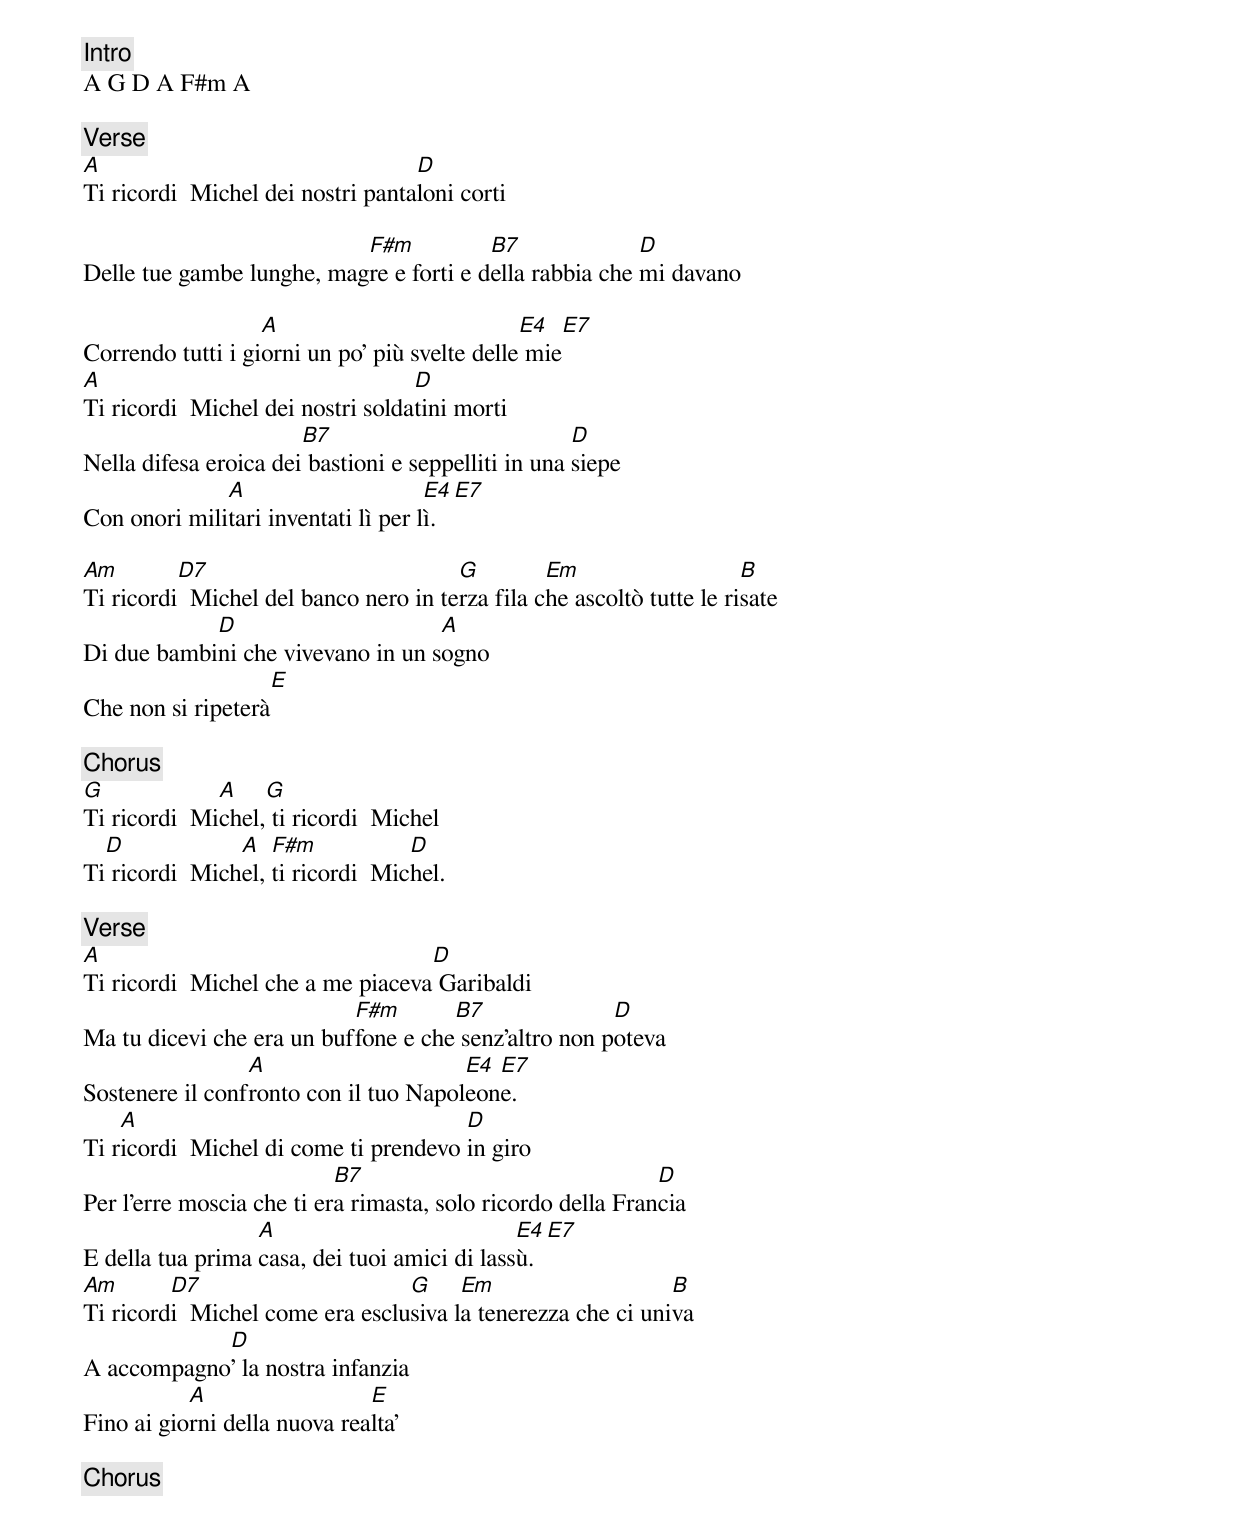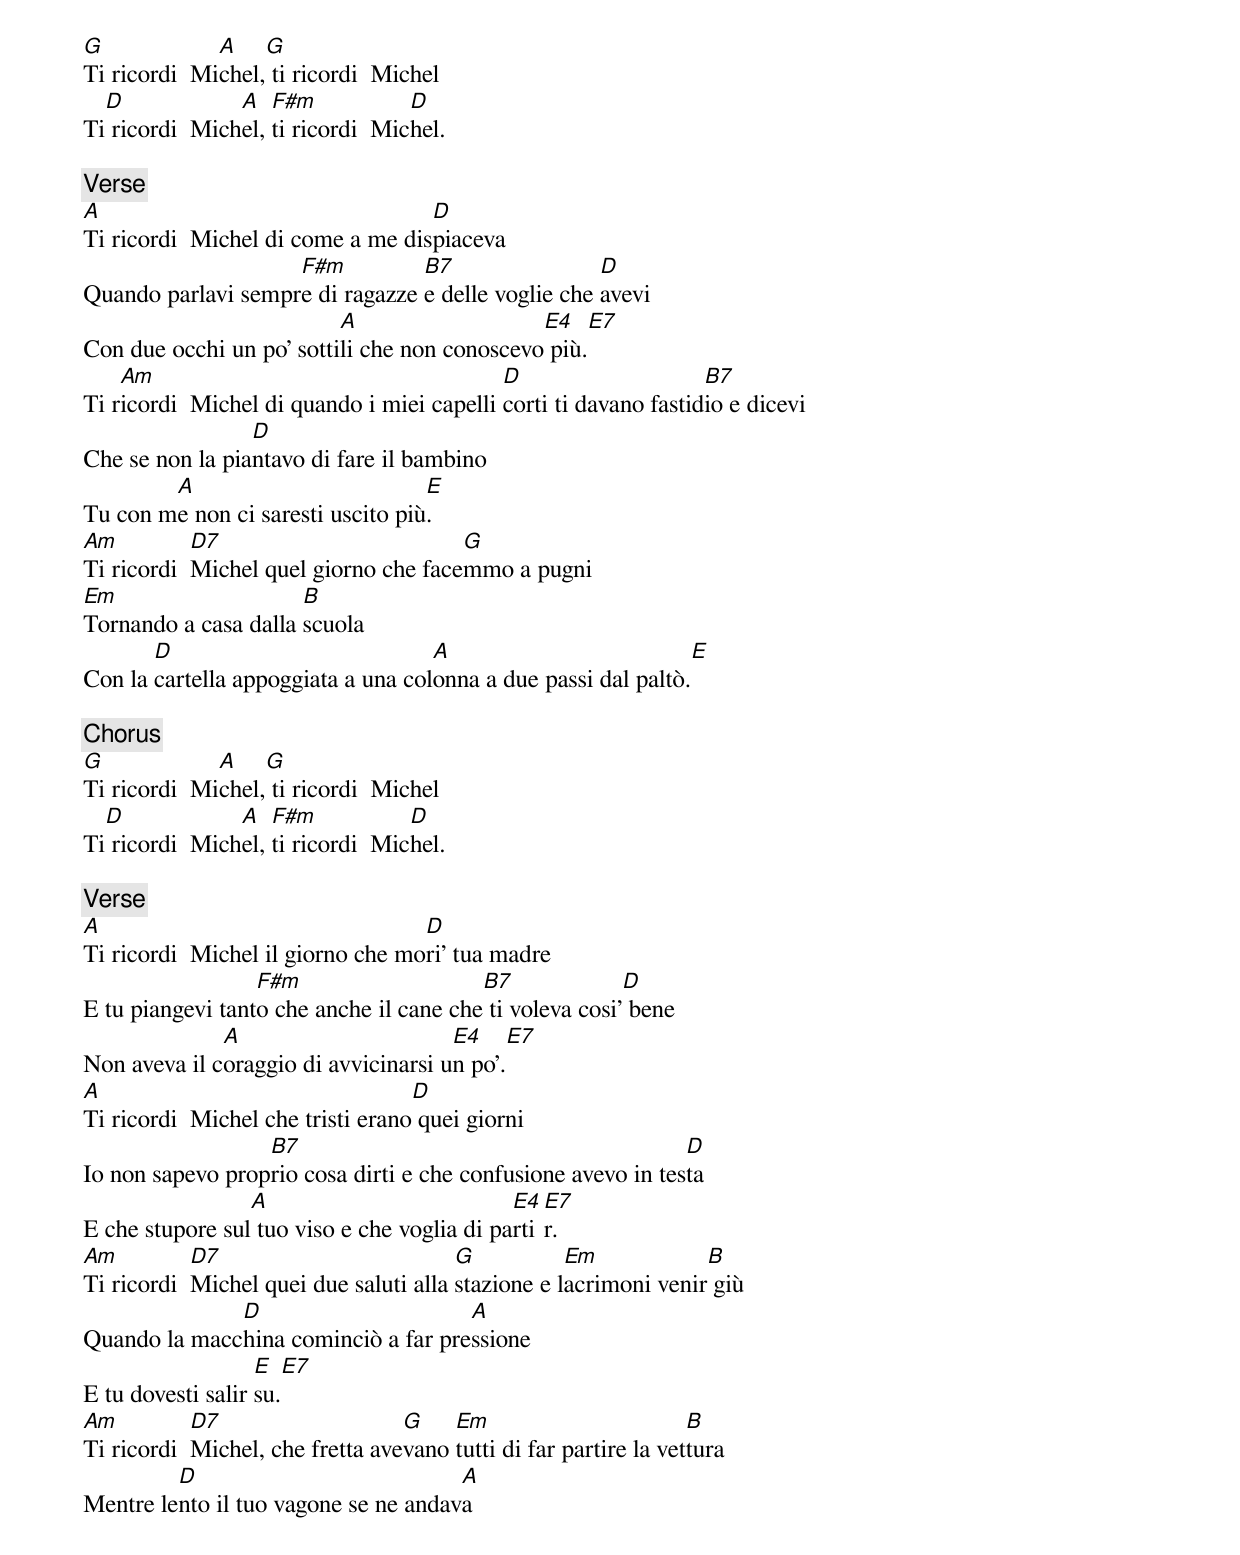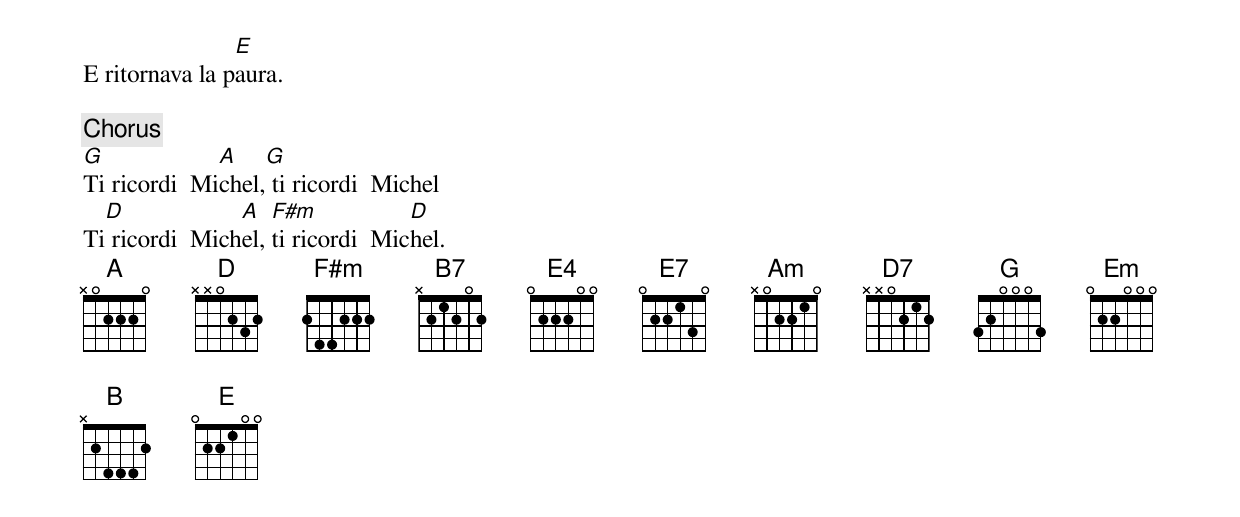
[Intro]
A G D A F#m A

[Verse]
A                                  D
Ti ricordi  Michel dei nostri pantaloni corti

                           F#m           B7              D
Delle tue gambe lunghe, magre e forti e della rabbia che mi davano

                   A                           E4     E7
Correndo tutti i giorni un po' più svelte delle mie
A                                  D
Ti ricordi  Michel dei nostri soldatini morti
                       B7                            D
Nella difesa eroica dei bastioni e seppelliti in una siepe
              A                      E4    E7
Con onori militari inventati lì per lì.

Am        D7                           G         Em                    B
Ti ricordi  Michel del banco nero in terza fila che ascoltò tutte le risate
            D                      A
Di due bambini che vivevano in un sogno
                   E
Che non si ripeterà

[Chorus]
G             A    G
Ti ricordi  Michel, ti ricordi  Michel
  D             A   F#m            D
Ti ricordi  Michel, ti ricordi  Michel.

[Verse]
A                                  D
Ti ricordi  Michel che a me piaceva Garibaldi
                           F#m       B7               D
Ma tu dicevi che era un buffone e che senz'altro non poteva
                 A                     E4 E7
Sostenere il confronto con il tuo Napoleone.
    A                                  D
Ti ricordi  Michel di come ti prendevo in giro
                           B7                                D
Per l'erre moscia che ti era rimasta, solo ricordo della Francia
                  A                           E4      E7
E della tua prima casa, dei tuoi amici di lassù.
Am       D7                      G     Em                    B
Ti ricordi  Michel come era esclusiva la tenerezza che ci univa
            D
A accompagno' la nostra infanzia
           A                  E
Fino ai giorni della nuova realta'

[Chorus]
G             A    G
Ti ricordi  Michel, ti ricordi  Michel
  D             A   F#m            D
Ti ricordi  Michel, ti ricordi  Michel.

[Verse]
A                                  D
Ti ricordi  Michel di come a me dispiaceva
                    F#m          B7                 D
Quando parlavi sempre di ragazze e delle voglie che avevi
                          A                   E4               E7
Con due occhi un po' sottili che non conoscevo più.
    Am                                      D                     B7
Ti ricordi  Michel di quando i miei capelli corti ti davano fastidio e dicevi
                 D
Che se non la piantavo di fare il bambino
        A                          E
Tu con me non ci saresti uscito più.
Am          D7                         G
Ti ricordi  Michel quel giorno che facemmo a pugni
Em                    B
Tornando a casa dalla scuola
       D                            A                           E
Con la cartella appoggiata a una colonna a due passi dal paltò.

[Chorus]
G             A    G
Ti ricordi  Michel, ti ricordi  Michel
  D             A   F#m            D
Ti ricordi  Michel, ti ricordi  Michel.

[Verse]
A                                  D
Ti ricordi  Michel il giorno che mori' tua madre
                  F#m                    B7              D
E tu piangevi tanto che anche il cane che ti voleva cosi' bene
              A                       E4    E7
Non aveva il coraggio di avvicinarsi un po'.
A                                  D
Ti ricordi  Michel che tristi erano quei giorni
                  B7                                          D
Io non sapevo proprio cosa dirti e che confusione avevo in testa
                 A                           E4 E7
E che stupore sul tuo viso e che voglia di partir.
Am          D7                          G           Em            B
Ti ricordi  Michel quei due saluti alla stazione e lacrimoni venir giù
              D                      A
Quando la macchina cominciò a far pressione
                   E  E7
E tu dovesti salir su.
Am          D7                    G    Em                         B
Ti ricordi  Michel, che fretta avevano tutti di far partire la vettura
         D                            A
Mentre lento il tuo vagone se ne andava
                E
E ritornava la paura.

[Chorus]
G             A    G
Ti ricordi  Michel, ti ricordi  Michel
  D             A   F#m            D
Ti ricordi  Michel, ti ricordi  Michel.
